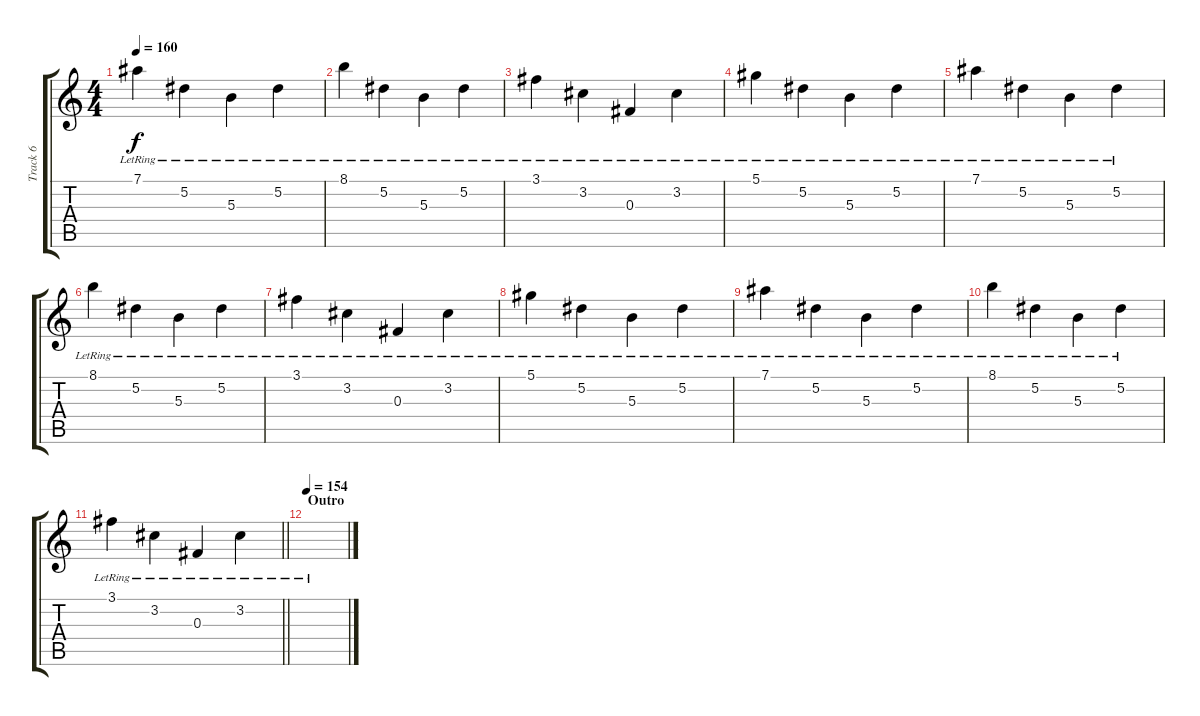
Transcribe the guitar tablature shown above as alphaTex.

\track ("Track 6" "Track 6") {instrument overdrivenguitar}
\staff {score tabs}
\tuning (Eb4 Bb3 Gb3 Db3 Ab2 Eb2) {hide}
\ts (4 4)
\tempo 160
\clef g2
\ks c
7.1{lr}.4{dy f} 5.2{lr}.4 5.3{lr}.4 5.2{lr}.4 |
8.1{lr}.4 5.2{lr}.4 5.3{lr}.4 5.2{lr}.4 |
3.1{lr}.4 3.2{lr}.4 0.3{lr}.4 3.2{lr}.4 |
5.1{lr}.4 5.2{lr}.4 5.3{lr}.4 5.2{lr}.4 |
7.1{lr}.4 5.2{lr}.4 5.3{lr}.4 5.2{lr}.4 |
8.1{lr}.4 5.2{lr}.4 5.3{lr}.4 5.2{lr}.4 |
3.1{lr}.4 3.2{lr}.4 0.3{lr}.4 3.2{lr}.4 |
5.1{lr}.4 5.2{lr}.4 5.3{lr}.4 5.2{lr}.4 |
7.1{lr}.4 5.2{lr}.4 5.3{lr}.4 5.2{lr}.4 |
8.1{lr}.4 5.2{lr}.4 5.3{lr}.4 5.2{lr}.4 |
\barLineRight lightlight
3.1{lr}.4 3.2{lr}.4 0.3{lr}.4 3.2{lr}.4 |
\section ("" "Outro")
\tempo 154
